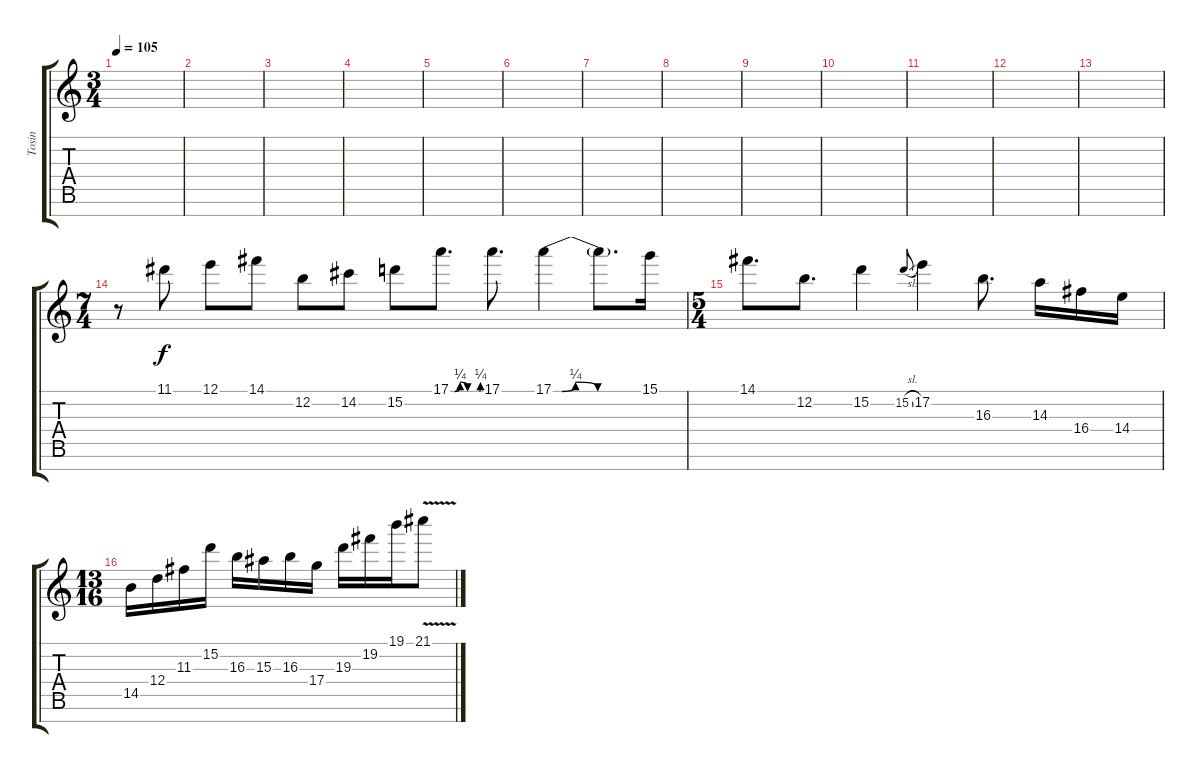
\track ("Tosin" "Tosin") {instrument electricguitarjazz}
\staff {score tabs}
\tuning (E4 B3 G3 D3 A2 E2 B1) {hide}
\ts (3 4)
\tempo 105
\clef g2
\ks c
|
|
|
|
|
|
|
|
|
|
|
|
|
\ts (7 4)
r.8{instrument overdrivenguitar} 11.1.8 12.1.8 14.1.8 12.2.8 14.2.8 15.2.8 17.1{be (custom 0 0 8 0 19 1 34 0 58 0 60 1)}.8{d} 17.1.8{d} 17.1{be (custom 0 0 6 0 15 1 30 0 35 0 41 0 44 0 55 0 60 0)}.4 17.1{t}.8{d} 15.1.16 |
\ts (5 4)
14.1.8{d} 12.2.8{d} 15.2.4 15.2{sl}.8{gr onbeat} 17.2.4 16.3.8{d} 14.3.16 16.4.16 14.4.16 |
\ts (13 16)
14.5.16 12.4.16 11.3.16 15.2.16 16.3.16 15.3.16 16.3.16 17.4.16 19.3.16 19.2.16 19.1.16 21.1{v}.8
